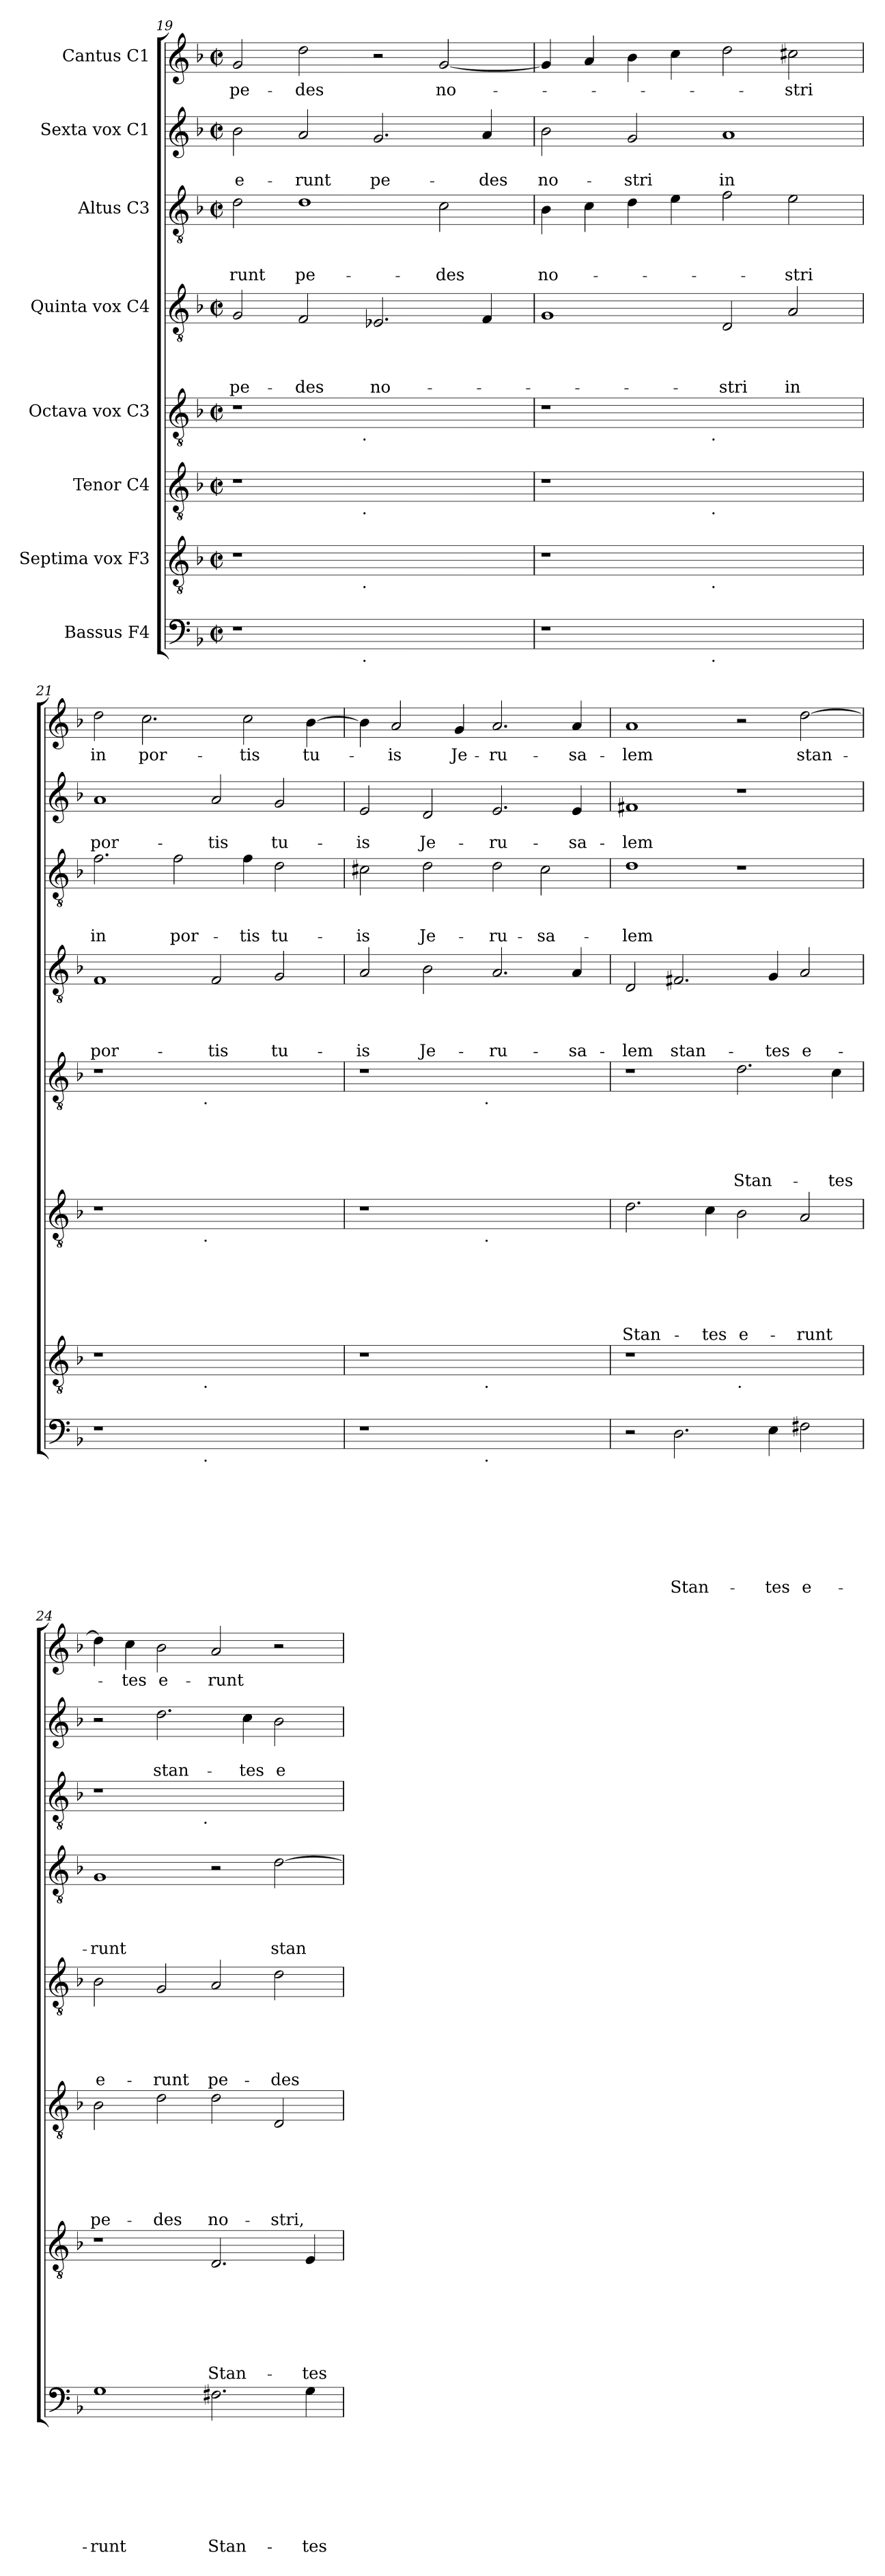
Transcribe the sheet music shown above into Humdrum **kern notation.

**kern	**text	**text	**text	**text	**text	**text	**text	**text	**kern	**text	**text	**text	**text	**text	**text	**text	**kern	**text	**text	**text	**text	**text	**text	**kern	**text	**text	**text	**text	**text	**kern	**text	**text	**text	**text	**kern	**text	**text	**text	**kern	**text	**text	**kern	**text
*part8	*part8	*part8	*part8	*part8	*part8	*part8	*part8	*part8	*part7	*part7	*part7	*part7	*part7	*part7	*part7	*part7	*part6	*part6	*part6	*part6	*part6	*part6	*part6	*part5	*part5	*part5	*part5	*part5	*part5	*part4	*part4	*part4	*part4	*part4	*part3	*part3	*part3	*part3	*part2	*part2	*part2	*part1	*part1
*staff8	*staff8	*staff8	*staff8	*staff8	*staff8	*staff8	*staff8	*staff8	*staff7	*staff7	*staff7	*staff7	*staff7	*staff7	*staff7	*staff7	*staff6	*staff6	*staff6	*staff6	*staff6	*staff6	*staff6	*staff5	*staff5	*staff5	*staff5	*staff5	*staff5	*staff4	*staff4	*staff4	*staff4	*staff4	*staff3	*staff3	*staff3	*staff3	*staff2	*staff2	*staff2	*staff1	*staff1
*I"Bassus F4	*	*	*	*	*	*	*	*	*I"Septima vox F3	*	*	*	*	*	*	*	*I"Tenor C4	*	*	*	*	*	*	*I"Octava vox C3	*	*	*	*	*	*I"Quinta vox C4	*	*	*	*	*I"Altus C3	*	*	*	*I"Sexta vox C1	*	*	*I"Cantus C1	*
*clefF4	*	*	*	*	*	*	*	*	*clefGv2	*	*	*	*	*	*	*	*clefGv2	*	*	*	*	*	*	*clefGv2	*	*	*	*	*	*clefGv2	*	*	*	*	*clefGv2	*	*	*	*clefG2	*	*	*clefG2	*
*k[b-]	*	*	*	*	*	*	*	*	*k[b-]	*	*	*	*	*	*	*	*k[b-]	*	*	*	*	*	*	*k[b-]	*	*	*	*	*	*k[b-]	*	*	*	*	*k[b-]	*	*	*	*k[b-]	*	*	*k[b-]	*
*F:	*	*	*	*	*	*	*	*	*F:	*	*	*	*	*	*	*	*F:	*	*	*	*	*	*	*F:	*	*	*	*	*	*F:	*	*	*	*	*F:	*	*	*	*F:	*	*	*F:	*
*M2/2	*	*	*	*	*	*	*	*	*M2/2	*	*	*	*	*	*	*	*M2/2	*	*	*	*	*	*	*M2/2	*	*	*	*	*	*M2/2	*	*	*	*	*M2/2	*	*	*	*M2/2	*	*	*M2/2	*
*met(c|)	*	*	*	*	*	*	*	*	*met(c|)	*	*	*	*	*	*	*	*met(c|)	*	*	*	*	*	*	*met(c|)	*	*	*	*	*	*met(c|)	*	*	*	*	*met(c|)	*	*	*	*met(c|)	*	*	*met(c|)	*
=19	=19	=19	=19	=19	=19	=19	=19	=19	=19	=19	=19	=19	=19	=19	=19	=19	=19	=19	=19	=19	=19	=19	=19	=19	=19	=19	=19	=19	=19	=19	=19	=19	=19	=19	=19	=19	=19	=19	=19	=19	=19	=19	=19
!	!	!	!	!	!	!	!	!	!	!	!	!	!	!	!	!	!	!	!	!	!	!	!	!	!	!	!	!	!	!	!	!	!	!LO:LY:b	!	!	!	!LO:LY:b	!	!	!LO:LY:b	!	!LO:LY:b
*^	*	*	*	*	*	*	*	*	*^	*	*	*	*	*	*	*	*^	*	*	*	*	*	*	*^	*	*	*	*	*	*	*	*	*	*	*	*	*	*	*	*	*	*	*
1r	2ryy	.	.	.	.	.	.	.	.	1r	2ryy	.	.	.	.	.	.	.	1r	2ryy	.	.	.	.	.	.	1r	2ryy	.	.	.	.	.	2G/	.	.	.	pe-	2d\	.	.	-runt	2b-\	.	e-	2g/	pe-
!	!	!	!	!	!	!	!	!	!	!	!	!	!	!	!	!	!	!	!	!	!	!	!	!	!	!	!	!	!	!	!	!	!	!	!	!	!	!LO:LY:b	!	!	!	!LO:LY:b	!	!	!LO:LY:b	!	!LO:LY:b
.	4...ryy	.	.	.	.	.	.	.	.	.	4...ryy	.	.	.	.	.	.	.	.	4...ryy	.	.	.	.	.	.	.	4...ryy	.	.	.	.	.	2F/	.	.	.	-des	1d	.	.	pe-	2a/	.	-runt	2dd\	-des
!	!	!	!	!	!	!	!	!	!	!	!	!	!	!	!	!	!	!	!	!	!	!	!	!	!	!	!	!LO:TX:b:t=.	!	!	!	!	!	!	!	!	!	!	!	!	!	!	!	!	!	!	!
!	!	!	!	!	!	!	!	!	!	!	!	!	!	!	!	!	!	!	!	!LO:TX:b:t=.	!	!	!	!	!	!	!	!	!	!	!	!	!	!	!	!	!	!	!	!	!	!	!	!	!	!	!
!	!	!	!	!	!	!	!	!	!	!	!LO:TX:b:t=.	!	!	!	!	!	!	!	!	!	!	!	!	!	!	!	!	!	!	!	!	!	!	!	!	!	!	!	!	!	!	!	!	!	!	!	!
!	!LO:TX:b:t=.	!	!	!	!	!	!	!	!	!	!	!	!	!	!	!	!	!	!	!	!	!	!	!	!	!	!	!	!	!	!	!	!	!	!	!	!	!	!	!	!	!	!	!	!	!	!
.	1ryy	.	.	.	.	.	.	.	.	.	1ryy	.	.	.	.	.	.	.	.	1ryy	.	.	.	.	.	.	.	1ryy	.	.	.	.	.	.	.	.	.	.	.	.	.	.	.	.	.	.	.
!	!	!	!	!	!	!	!	!	!	!	!	!	!	!	!	!	!	!	!	!	!	!	!	!	!	!	!	!	!	!	!	!	!	!	!	!	!	!LO:LY:b	!	!	!	!	!	!	!LO:LY:b	!	!
1ryy	.	.	.	.	.	.	.	.	.	1ryy	.	.	.	.	.	.	.	.	1ryy	.	.	.	.	.	.	.	1ryy	.	.	.	.	.	.	2.E-X/	.	.	.	no-	.	.	.	.	2.g/	.	pe-	2r	.
!	!	!	!	!	!	!	!	!	!	!	!	!	!	!	!	!	!	!	!	!	!	!	!	!	!	!	!	!	!	!	!	!	!	!	!	!	!	!	!	!	!	!LO:LY:b	!	!	!	!	!LO:LY:b
.	.	.	.	.	.	.	.	.	.	.	.	.	.	.	.	.	.	.	.	.	.	.	.	.	.	.	.	.	.	.	.	.	.	.	.	.	.	.	2c\	.	.	-des	.	.	.	[<2g/	no-
!	!	!	!	!	!	!	!	!	!	!	!	!	!	!	!	!	!	!	!	!	!	!	!	!	!	!	!	!	!	!	!	!	!	!	!	!	!	!	!	!	!	!	!	!	!LO:LY:b	!	!
.	.	.	.	.	.	.	.	.	.	.	.	.	.	.	.	.	.	.	.	.	.	.	.	.	.	.	.	.	.	.	.	.	.	4F/	.	.	.	.	.	.	.	.	4a/	.	-des	.	.
.	32ryy	.	.	.	.	.	.	.	.	.	32ryy	.	.	.	.	.	.	.	.	32ryy	.	.	.	.	.	.	.	32ryy	.	.	.	.	.	.	.	.	.	.	.	.	.	.	.	.	.	.	.
=20	=20	=20	=20	=20	=20	=20	=20	=20	=20	=20	=20	=20	=20	=20	=20	=20	=20	=20	=20	=20	=20	=20	=20	=20	=20	=20	=20	=20	=20	=20	=20	=20	=20	=20	=20	=20	=20	=20	=20	=20	=20	=20	=20	=20	=20	=20	=20
!	!	!	!	!	!	!	!	!	!	!	!	!	!	!	!	!	!	!	!	!	!	!	!	!	!	!	!	!	!	!	!	!	!	!	!	!	!	!	!	!	!	!LO:LY:b	!	!	!LO:LY:b	!	!
1r	2ryy	.	.	.	.	.	.	.	.	1r	2ryy	.	.	.	.	.	.	.	1r	2ryy	.	.	.	.	.	.	1r	2ryy	.	.	.	.	.	1G	.	.	.	.	4B-\	.	.	no-	2b-\	.	no-	4g/]	.
.	.	.	.	.	.	.	.	.	.	.	.	.	.	.	.	.	.	.	.	.	.	.	.	.	.	.	.	.	.	.	.	.	.	.	.	.	.	.	4c\	.	.	.	.	.	.	4a/	.
!	!	!	!	!	!	!	!	!	!	!	!	!	!	!	!	!	!	!	!	!	!	!	!	!	!	!	!	!	!	!	!	!	!	!	!	!	!	!	!	!	!	!	!	!	!LO:LY:b	!	!
.	4...ryy	.	.	.	.	.	.	.	.	.	4...ryy	.	.	.	.	.	.	.	.	4...ryy	.	.	.	.	.	.	.	4...ryy	.	.	.	.	.	.	.	.	.	.	4d\	.	.	.	2g/	.	-stri	4b-\	.
.	.	.	.	.	.	.	.	.	.	.	.	.	.	.	.	.	.	.	.	.	.	.	.	.	.	.	.	.	.	.	.	.	.	.	.	.	.	.	4e\	.	.	.	.	.	.	4cc\	.
!	!	!	!	!	!	!	!	!	!	!	!	!	!	!	!	!	!	!	!	!	!	!	!	!	!	!	!	!LO:TX:b:t=.	!	!	!	!	!	!	!	!	!	!	!	!	!	!	!	!	!	!	!
!	!	!	!	!	!	!	!	!	!	!	!	!	!	!	!	!	!	!	!	!LO:TX:b:t=.	!	!	!	!	!	!	!	!	!	!	!	!	!	!	!	!	!	!	!	!	!	!	!	!	!	!	!
!	!	!	!	!	!	!	!	!	!	!	!LO:TX:b:t=.	!	!	!	!	!	!	!	!	!	!	!	!	!	!	!	!	!	!	!	!	!	!	!	!	!	!	!	!	!	!	!	!	!	!	!	!
!	!LO:TX:b:t=.	!	!	!	!	!	!	!	!	!	!	!	!	!	!	!	!	!	!	!	!	!	!	!	!	!	!	!	!	!	!	!	!	!	!	!	!	!	!	!	!	!	!	!	!	!	!
.	1ryy	.	.	.	.	.	.	.	.	.	1ryy	.	.	.	.	.	.	.	.	1ryy	.	.	.	.	.	.	.	1ryy	.	.	.	.	.	.	.	.	.	.	.	.	.	.	.	.	.	.	.
!	!	!	!	!	!	!	!	!	!	!	!	!	!	!	!	!	!	!	!	!	!	!	!	!	!	!	!	!	!	!	!	!	!	!	!	!	!	!LO:LY:b	!	!	!	!	!	!	!LO:LY:b	!	!
1ryy	.	.	.	.	.	.	.	.	.	1ryy	.	.	.	.	.	.	.	.	1ryy	.	.	.	.	.	.	.	1ryy	.	.	.	.	.	.	2D/	.	.	.	-stri	2f\	.	.	.	1a	.	in	2dd\	.
!	!	!	!	!	!	!	!	!	!	!	!	!	!	!	!	!	!	!	!	!	!	!	!	!	!	!	!	!	!	!	!	!	!	!	!	!	!	!LO:LY:b	!	!	!	!LO:LY:b	!	!	!	!	!LO:LY:b
.	.	.	.	.	.	.	.	.	.	.	.	.	.	.	.	.	.	.	.	.	.	.	.	.	.	.	.	.	.	.	.	.	.	2A/	.	.	.	in	2e\	.	.	-stri	.	.	.	2cc#X\	-stri
.	32ryy	.	.	.	.	.	.	.	.	.	32ryy	.	.	.	.	.	.	.	.	32ryy	.	.	.	.	.	.	.	32ryy	.	.	.	.	.	.	.	.	.	.	.	.	.	.	.	.	.	.	.
=21	=21	=21	=21	=21	=21	=21	=21	=21	=21	=21	=21	=21	=21	=21	=21	=21	=21	=21	=21	=21	=21	=21	=21	=21	=21	=21	=21	=21	=21	=21	=21	=21	=21	=21	=21	=21	=21	=21	=21	=21	=21	=21	=21	=21	=21	=21	=21
!	!	!	!	!	!	!	!	!	!	!	!	!	!	!	!	!	!	!	!	!	!	!	!	!	!	!	!	!	!	!	!	!	!	!	!	!	!	!LO:LY:b	!	!	!	!LO:LY:b	!	!	!LO:LY:b	!	!LO:LY:b
1r	2ryy	.	.	.	.	.	.	.	.	1r	2ryy	.	.	.	.	.	.	.	1r	2ryy	.	.	.	.	.	.	1r	2ryy	.	.	.	.	.	1F	.	.	.	por-	2.f\	.	.	in	1a	.	por-	2dd\	in
!	!	!	!	!	!	!	!	!	!	!	!	!	!	!	!	!	!	!	!	!	!	!	!	!	!	!	!	!	!	!	!	!	!	!	!	!	!	!	!	!	!	!	!	!	!	!	!LO:LY:b
.	4...ryy	.	.	.	.	.	.	.	.	.	4...ryy	.	.	.	.	.	.	.	.	4...ryy	.	.	.	.	.	.	.	4...ryy	.	.	.	.	.	.	.	.	.	.	.	.	.	.	.	.	.	2.cc\	por-
!	!	!	!	!	!	!	!	!	!	!	!	!	!	!	!	!	!	!	!	!	!	!	!	!	!	!	!	!	!	!	!	!	!	!	!	!	!	!	!	!	!	!LO:LY:b	!	!	!	!	!
.	.	.	.	.	.	.	.	.	.	.	.	.	.	.	.	.	.	.	.	.	.	.	.	.	.	.	.	.	.	.	.	.	.	.	.	.	.	.	2f\	.	.	por-	.	.	.	.	.
!	!	!	!	!	!	!	!	!	!	!	!	!	!	!	!	!	!	!	!	!	!	!	!	!	!	!	!	!LO:TX:b:t=.	!	!	!	!	!	!	!	!	!	!	!	!	!	!	!	!	!	!	!
!	!	!	!	!	!	!	!	!	!	!	!	!	!	!	!	!	!	!	!	!LO:TX:b:t=.	!	!	!	!	!	!	!	!	!	!	!	!	!	!	!	!	!	!	!	!	!	!	!	!	!	!	!
!	!	!	!	!	!	!	!	!	!	!	!LO:TX:b:t=.	!	!	!	!	!	!	!	!	!	!	!	!	!	!	!	!	!	!	!	!	!	!	!	!	!	!	!	!	!	!	!	!	!	!	!	!
!	!LO:TX:b:t=.	!	!	!	!	!	!	!	!	!	!	!	!	!	!	!	!	!	!	!	!	!	!	!	!	!	!	!	!	!	!	!	!	!	!	!	!	!	!	!	!	!	!	!	!	!	!
.	1ryy	.	.	.	.	.	.	.	.	.	1ryy	.	.	.	.	.	.	.	.	1ryy	.	.	.	.	.	.	.	1ryy	.	.	.	.	.	.	.	.	.	.	.	.	.	.	.	.	.	.	.
!	!	!	!	!	!	!	!	!	!	!	!	!	!	!	!	!	!	!	!	!	!	!	!	!	!	!	!	!	!	!	!	!	!	!	!	!	!	!LO:LY:b	!	!	!	!	!	!	!LO:LY:b	!	!
1ryy	.	.	.	.	.	.	.	.	.	1ryy	.	.	.	.	.	.	.	.	1ryy	.	.	.	.	.	.	.	1ryy	.	.	.	.	.	.	2F/	.	.	.	-tis	.	.	.	.	2a/	.	-tis	.	.
!	!	!	!	!	!	!	!	!	!	!	!	!	!	!	!	!	!	!	!	!	!	!	!	!	!	!	!	!	!	!	!	!	!	!	!	!	!	!	!	!	!	!LO:LY:b	!	!	!	!	!LO:LY:b
.	.	.	.	.	.	.	.	.	.	.	.	.	.	.	.	.	.	.	.	.	.	.	.	.	.	.	.	.	.	.	.	.	.	.	.	.	.	.	4f\	.	.	-tis	.	.	.	2cc\	-tis
!	!	!	!	!	!	!	!	!	!	!	!	!	!	!	!	!	!	!	!	!	!	!	!	!	!	!	!	!	!	!	!	!	!	!	!	!	!	!LO:LY:b	!	!	!	!LO:LY:b	!	!	!LO:LY:b	!	!
.	.	.	.	.	.	.	.	.	.	.	.	.	.	.	.	.	.	.	.	.	.	.	.	.	.	.	.	.	.	.	.	.	.	2G/	.	.	.	tu-	2d\	.	.	tu-	2g/	.	tu-	.	.
!	!	!	!	!	!	!	!	!	!	!	!	!	!	!	!	!	!	!	!	!	!	!	!	!	!	!	!	!	!	!	!	!	!	!	!	!	!	!	!	!	!	!	!	!	!	!	!LO:LY:b
.	.	.	.	.	.	.	.	.	.	.	.	.	.	.	.	.	.	.	.	.	.	.	.	.	.	.	.	.	.	.	.	.	.	.	.	.	.	.	.	.	.	.	.	.	.	[>4b-\	tu-
.	32ryy	.	.	.	.	.	.	.	.	.	32ryy	.	.	.	.	.	.	.	.	32ryy	.	.	.	.	.	.	.	32ryy	.	.	.	.	.	.	.	.	.	.	.	.	.	.	.	.	.	.	.
=22	=22	=22	=22	=22	=22	=22	=22	=22	=22	=22	=22	=22	=22	=22	=22	=22	=22	=22	=22	=22	=22	=22	=22	=22	=22	=22	=22	=22	=22	=22	=22	=22	=22	=22	=22	=22	=22	=22	=22	=22	=22	=22	=22	=22	=22	=22	=22
!	!	!	!	!	!	!	!	!	!	!	!	!	!	!	!	!	!	!	!	!	!	!	!	!	!	!	!	!	!	!	!	!	!	!	!	!	!	!LO:LY:b	!	!	!	!LO:LY:b	!	!	!LO:LY:b	!	!
1r	2ryy	.	.	.	.	.	.	.	.	1r	2ryy	.	.	.	.	.	.	.	1r	2ryy	.	.	.	.	.	.	1r	2ryy	.	.	.	.	.	2A/	.	.	.	-is	2c#X\	.	.	-is	2e/	.	-is	4b-\]	.
!	!	!	!	!	!	!	!	!	!	!	!	!	!	!	!	!	!	!	!	!	!	!	!	!	!	!	!	!	!	!	!	!	!	!	!	!	!	!	!	!	!	!	!	!	!	!	!LO:LY:b
.	.	.	.	.	.	.	.	.	.	.	.	.	.	.	.	.	.	.	.	.	.	.	.	.	.	.	.	.	.	.	.	.	.	.	.	.	.	.	.	.	.	.	.	.	.	2a/	-is
!	!	!	!	!	!	!	!	!	!	!	!	!	!	!	!	!	!	!	!	!	!	!	!	!	!	!	!	!	!	!	!	!	!	!	!	!	!	!LO:LY:b	!	!	!	!LO:LY:b	!	!	!LO:LY:b	!	!
.	4...ryy	.	.	.	.	.	.	.	.	.	4...ryy	.	.	.	.	.	.	.	.	4...ryy	.	.	.	.	.	.	.	4...ryy	.	.	.	.	.	2B-\	.	.	.	Je-	2d\	.	.	Je-	2d/	.	Je-	.	.
!	!	!	!	!	!	!	!	!	!	!	!	!	!	!	!	!	!	!	!	!	!	!	!	!	!	!	!	!	!	!	!	!	!	!	!	!	!	!	!	!	!	!	!	!	!	!	!LO:LY:b
.	.	.	.	.	.	.	.	.	.	.	.	.	.	.	.	.	.	.	.	.	.	.	.	.	.	.	.	.	.	.	.	.	.	.	.	.	.	.	.	.	.	.	.	.	.	4g/	Je-
!	!	!	!	!	!	!	!	!	!	!	!	!	!	!	!	!	!	!	!	!	!	!	!	!	!	!	!	!LO:TX:b:t=.	!	!	!	!	!	!	!	!	!	!	!	!	!	!	!	!	!	!	!
!	!	!	!	!	!	!	!	!	!	!	!	!	!	!	!	!	!	!	!	!LO:TX:b:t=.	!	!	!	!	!	!	!	!	!	!	!	!	!	!	!	!	!	!	!	!	!	!	!	!	!	!	!
!	!	!	!	!	!	!	!	!	!	!	!LO:TX:b:t=.	!	!	!	!	!	!	!	!	!	!	!	!	!	!	!	!	!	!	!	!	!	!	!	!	!	!	!	!	!	!	!	!	!	!	!	!
!	!LO:TX:b:t=.	!	!	!	!	!	!	!	!	!	!	!	!	!	!	!	!	!	!	!	!	!	!	!	!	!	!	!	!	!	!	!	!	!	!	!	!	!	!	!	!	!	!	!	!	!	!
.	1ryy	.	.	.	.	.	.	.	.	.	1ryy	.	.	.	.	.	.	.	.	1ryy	.	.	.	.	.	.	.	1ryy	.	.	.	.	.	.	.	.	.	.	.	.	.	.	.	.	.	.	.
!	!	!	!	!	!	!	!	!	!	!	!	!	!	!	!	!	!	!	!	!	!	!	!	!	!	!	!	!	!	!	!	!	!	!	!	!	!	!LO:LY:b	!	!	!	!LO:LY:b	!	!	!LO:LY:b	!	!LO:LY:b
1ryy	.	.	.	.	.	.	.	.	.	1ryy	.	.	.	.	.	.	.	.	1ryy	.	.	.	.	.	.	.	1ryy	.	.	.	.	.	.	2.A/	.	.	.	-ru-	2d\	.	.	-ru-	2.e/	.	-ru-	2.a/	-ru-
!	!	!	!	!	!	!	!	!	!	!	!	!	!	!	!	!	!	!	!	!	!	!	!	!	!	!	!	!	!	!	!	!	!	!	!	!	!	!	!	!	!	!LO:LY:b	!	!	!	!	!
.	.	.	.	.	.	.	.	.	.	.	.	.	.	.	.	.	.	.	.	.	.	.	.	.	.	.	.	.	.	.	.	.	.	.	.	.	.	.	2c#\	.	.	-sa-	.	.	.	.	.
!	!	!	!	!	!	!	!	!	!	!	!	!	!	!	!	!	!	!	!	!	!	!	!	!	!	!	!	!	!	!	!	!	!	!	!	!	!	!LO:LY:b	!	!	!	!	!	!	!LO:LY:b	!	!LO:LY:b
.	.	.	.	.	.	.	.	.	.	.	.	.	.	.	.	.	.	.	.	.	.	.	.	.	.	.	.	.	.	.	.	.	.	4A/	.	.	.	-sa-	.	.	.	.	4e/	.	-sa-	4a/	-sa-
.	32ryy	.	.	.	.	.	.	.	.	.	32ryy	.	.	.	.	.	.	.	.	32ryy	.	.	.	.	.	.	.	32ryy	.	.	.	.	.	.	.	.	.	.	.	.	.	.	.	.	.	.	.
!!LO:PB:g=z
=23	=23	=23	=23	=23	=23	=23	=23	=23	=23	=23	=23	=23	=23	=23	=23	=23	=23	=23	=23	=23	=23	=23	=23	=23	=23	=23	=23	=23	=23	=23	=23	=23	=23	=23	=23	=23	=23	=23	=23	=23	=23	=23	=23	=23	=23	=23	=23
!	!	!	!	!	!	!	!	!	!	!	!	!	!	!	!	!	!	!	!	!	!	!	!	!	!	!LO:LY:b	!	!	!	!	!	!	!	!	!	!	!	!LO:LY:b	!	!	!	!LO:LY:b	!	!	!LO:LY:b	!	!LO:LY:b
*v	*v	*	*	*	*	*	*	*	*	*	*	*	*	*	*	*	*	*	*v	*v	*	*	*	*	*	*	*v	*v	*	*	*	*	*	*	*	*	*	*	*	*	*	*	*	*	*	*	*
*	*	*	*	*	*	*	*	*	*v	*v	*	*	*	*	*	*	*	*	*	*	*	*	*	*	*	*	*	*	*	*	*	*	*	*	*	*	*	*	*	*	*	*	*	*
2r	.	.	.	.	.	.	.	.	1r	.	.	.	.	.	.	.	2.d\	.	.	.	.	.	Stan-	1r	.	.	.	.	.	2D/	.	.	.	-lem	1d	.	.	-lem	1f#X	.	-lem	1a	-lem
!	!	!	!	!	!	!	!	!LO:LY:b	!	!	!	!	!	!	!	!	!	!	!	!	!	!	!	!	!	!	!	!	!	!	!	!	!	!LO:LY:b	!	!	!	!	!	!	!	!	!
2.D\	.	.	.	.	.	.	.	Stan-	.	.	.	.	.	.	.	.	.	.	.	.	.	.	.	.	.	.	.	.	.	2.F#X/	.	.	.	stan-	.	.	.	.	.	.	.	.	.
!	!	!	!	!	!	!	!	!	!	!	!	!	!	!	!	!	!	!	!	!	!	!	!LO:LY:b	!	!	!	!	!	!	!	!	!	!	!	!	!	!	!	!	!	!	!	!
.	.	.	.	.	.	.	.	.	.	.	.	.	.	.	.	.	4c\	.	.	.	.	.	-tes	.	.	.	.	.	.	.	.	.	.	.	.	.	.	.	.	.	.	.	.
!	!	!	!	!	!	!	!	!	!LO:TX:b:t=.	!	!	!	!	!	!	!	!	!	!	!	!	!	!	!	!	!	!	!	!	!	!	!	!	!	!	!	!	!	!	!	!	!	!
!	!	!	!	!	!	!	!	!	!	!	!	!	!	!	!	!	!	!	!	!	!	!	!LO:LY:b	!	!	!	!	!	!LO:LY:b	!	!	!	!	!	!	!	!	!	!	!	!	!	!
.	.	.	.	.	.	.	.	.	1ryy	.	.	.	.	.	.	.	2B-\	.	.	.	.	.	e-	2.d\	.	.	.	.	Stan-	.	.	.	.	.	1r	.	.	.	1r	.	.	2r	.
!	!	!	!	!	!	!	!	!LO:LY:b	!	!	!	!	!	!	!	!	!	!	!	!	!	!	!	!	!	!	!	!	!	!	!	!	!	!LO:LY:b	!	!	!	!	!	!	!	!	!
4E\	.	.	.	.	.	.	.	-tes	.	.	.	.	.	.	.	.	.	.	.	.	.	.	.	.	.	.	.	.	.	4G/	.	.	.	-tes	.	.	.	.	.	.	.	.	.
!	!	!	!	!	!	!	!	!LO:LY:b	!	!	!	!	!	!	!	!	!	!	!	!	!	!	!LO:LY:b	!	!	!	!	!	!	!	!	!	!	!LO:LY:b	!	!	!	!	!	!	!	!	!LO:LY:b
2F#X\	.	.	.	.	.	.	.	e-	.	.	.	.	.	.	.	.	2A/	.	.	.	.	.	-runt	.	.	.	.	.	.	2A/	.	.	.	e-	.	.	.	.	.	.	.	[>2dd\	stan-
!	!	!	!	!	!	!	!	!	!	!	!	!	!	!	!	!	!	!	!	!	!	!	!	!	!	!	!	!	!LO:LY:b	!	!	!	!	!	!	!	!	!	!	!	!	!	!
.	.	.	.	.	.	.	.	.	.	.	.	.	.	.	.	.	.	.	.	.	.	.	.	4c\	.	.	.	.	-tes	.	.	.	.	.	.	.	.	.	.	.	.	.	.
=24	=24	=24	=24	=24	=24	=24	=24	=24	=24	=24	=24	=24	=24	=24	=24	=24	=24	=24	=24	=24	=24	=24	=24	=24	=24	=24	=24	=24	=24	=24	=24	=24	=24	=24	=24	=24	=24	=24	=24	=24	=24	=24	=24
!	!	!	!	!	!	!	!	!LO:LY:b	!	!	!	!	!	!	!	!	!	!	!	!	!	!	!LO:LY:b	!	!	!	!	!	!LO:LY:b	!	!	!	!	!LO:LY:b	!	!	!	!	!	!	!	!	!
*	*	*	*	*	*	*	*	*	*	*	*	*	*	*	*	*	*	*	*	*	*	*	*	*	*	*	*	*	*	*	*	*	*	*	*^	*	*	*	*	*	*	*	*
1G	.	.	.	.	.	.	.	-runt	1r	.	.	.	.	.	.	.	2B-\	.	.	.	.	.	pe-	2B-\	.	.	.	.	e-	1G	.	.	.	-runt	1r	2ryy	.	.	.	2r	.	.	4dd\]	.
!	!	!	!	!	!	!	!	!	!	!	!	!	!	!	!	!	!	!	!	!	!	!	!	!	!	!	!	!	!	!	!	!	!	!	!	!	!	!	!	!	!	!	!	!LO:LY:b
.	.	.	.	.	.	.	.	.	.	.	.	.	.	.	.	.	.	.	.	.	.	.	.	.	.	.	.	.	.	.	.	.	.	.	.	.	.	.	.	.	.	.	4cc\	-tes
!	!	!	!	!	!	!	!	!	!	!	!	!	!	!	!	!	!	!	!	!	!	!	!LO:LY:b	!	!	!	!	!	!LO:LY:b	!	!	!	!	!	!	!	!	!	!	!	!	!LO:LY:b	!	!LO:LY:b
.	.	.	.	.	.	.	.	.	.	.	.	.	.	.	.	.	2d\	.	.	.	.	.	-des	2G/	.	.	.	.	-runt	.	.	.	.	.	.	4...ryy	.	.	.	2.dd\	.	stan-	2b-\	e-
!	!	!	!	!	!	!	!	!	!	!	!	!	!	!	!	!	!	!	!	!	!	!	!	!	!	!	!	!	!	!	!	!	!	!	!	!LO:TX:b:t=.	!	!	!	!	!	!	!	!
.	.	.	.	.	.	.	.	.	.	.	.	.	.	.	.	.	.	.	.	.	.	.	.	.	.	.	.	.	.	.	.	.	.	.	.	1ryy	.	.	.	.	.	.	.	.
!	!	!	!	!	!	!	!	!LO:LY:b	!	!	!	!	!	!	!	!LO:LY:b	!	!	!	!	!	!	!LO:LY:b	!	!	!	!	!	!LO:LY:b	!	!	!	!	!	!	!	!	!	!	!	!	!	!	!LO:LY:b
2.F#X\	.	.	.	.	.	.	.	Stan-	2.D/	.	.	.	.	.	.	Stan-	2d\	.	.	.	.	.	no-	2A/	.	.	.	.	pe-	2r	.	.	.	.	1ryy	.	.	.	.	.	.	.	2a/	-runt
!	!	!	!	!	!	!	!	!	!	!	!	!	!	!	!	!	!	!	!	!	!	!	!	!	!	!	!	!	!	!	!	!	!	!	!	!	!	!	!	!	!	!LO:LY:b	!	!
.	.	.	.	.	.	.	.	.	.	.	.	.	.	.	.	.	.	.	.	.	.	.	.	.	.	.	.	.	.	.	.	.	.	.	.	.	.	.	.	4cc\	.	-tes	.	.
!	!	!	!	!	!	!	!	!	!	!	!	!	!	!	!	!	!	!	!	!	!	!	!LO:LY:b	!	!	!	!	!	!LO:LY:b	!	!	!	!	!LO:LY:b	!	!	!	!	!	!	!	!LO:LY:b	!	!
.	.	.	.	.	.	.	.	.	.	.	.	.	.	.	.	.	2D/	.	.	.	.	.	-stri,	2d\	.	.	.	.	-des	[>2d\	.	.	.	stan-	.	.	.	.	.	2b-\	.	e-	2r	.
!	!	!	!	!	!	!	!	!LO:LY:b	!	!	!	!	!	!	!	!LO:LY:b	!	!	!	!	!	!	!	!	!	!	!	!	!	!	!	!	!	!	!	!	!	!	!	!	!	!	!	!
4G\	.	.	.	.	.	.	.	-tes	4E/	.	.	.	.	.	.	-tes	.	.	.	.	.	.	.	.	.	.	.	.	.	.	.	.	.	.	.	.	.	.	.	.	.	.	.	.
.	.	.	.	.	.	.	.	.	.	.	.	.	.	.	.	.	.	.	.	.	.	.	.	.	.	.	.	.	.	.	.	.	.	.	.	32ryy	.	.	.	.	.	.	.	.
*	*	*	*	*	*	*	*	*	*	*	*	*	*	*	*	*	*	*	*	*	*	*	*	*	*	*	*	*	*	*	*	*	*	*	*v	*v	*	*	*	*	*	*	*	*
=	=	=	=	=	=	=	=	=	=	=	=	=	=	=	=	=	=	=	=	=	=	=	=	=	=	=	=	=	=	=	=	=	=	=	=	=	=	=	=	=	=	=	=
*-	*-	*-	*-	*-	*-	*-	*-	*-	*-	*-	*-	*-	*-	*-	*-	*-	*-	*-	*-	*-	*-	*-	*-	*-	*-	*-	*-	*-	*-	*-	*-	*-	*-	*-	*-	*-	*-	*-	*-	*-	*-	*-	*-
